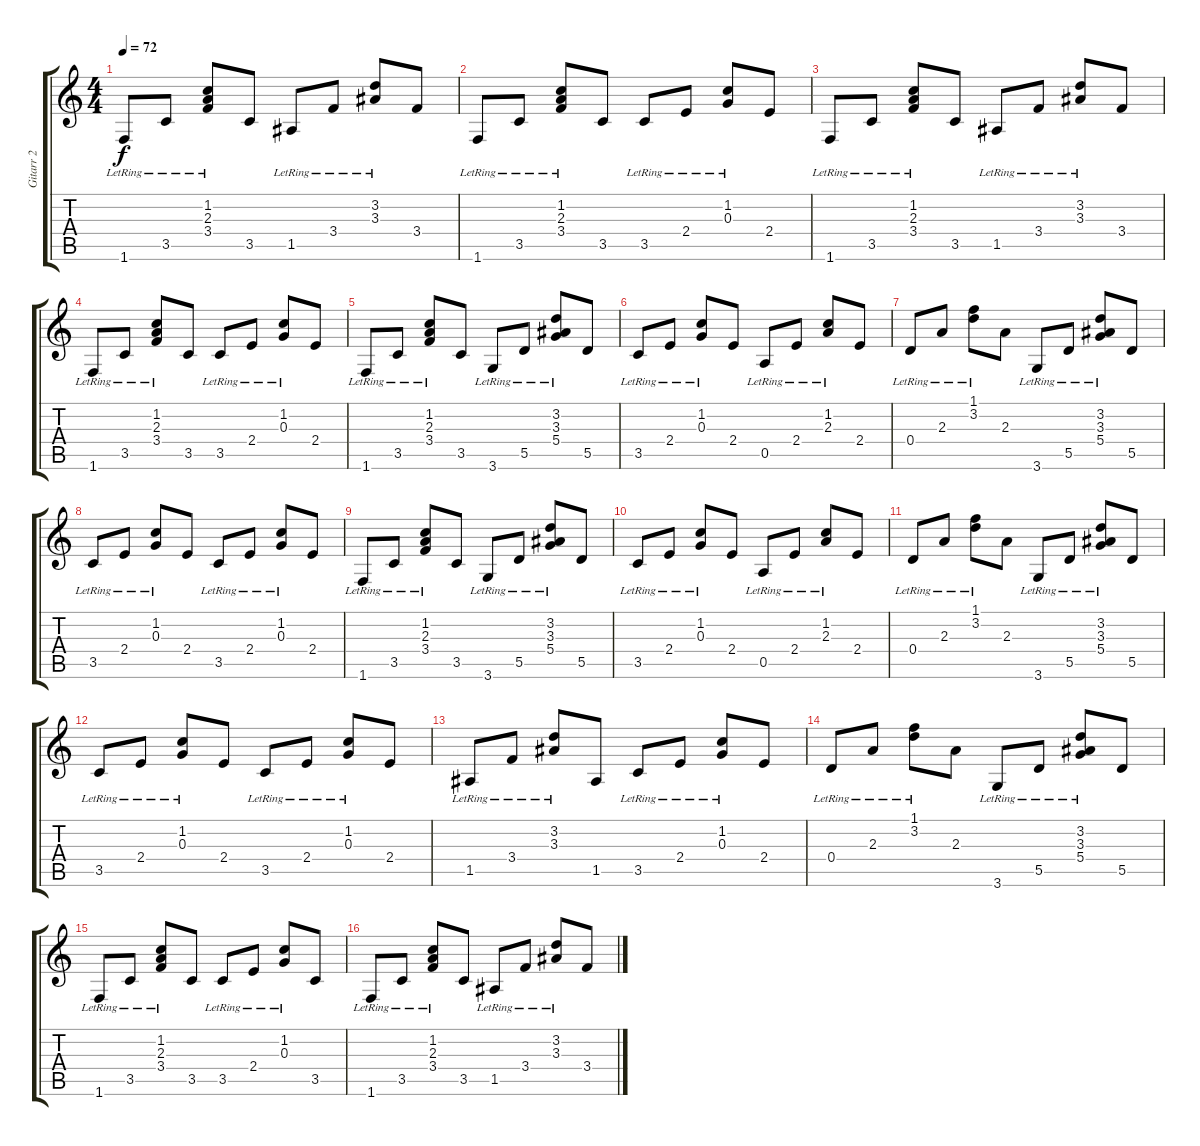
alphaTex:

\track ("Gitarr 2" "Gitarr 2") {instrument acousticguitarsteel}
\staff {score tabs}
\tuning (E4 B3 G3 D3 A2 E2) {hide}
\ts (4 4)
\tempo 72
\clef g2
\ks c
1.6{lr}.8{dy f instrument acousticguitarsteel} 3.5{lr}.8 (1.2{lr} 2.3{lr} 3.4{lr}).8 3.5.8 1.5{lr}.8 3.4{lr}.8 (3.2{lr} 3.3{lr}).8 3.4.8 |
1.6{lr}.8 3.5{lr}.8 (1.2{lr} 2.3{lr} 3.4{lr}).8 3.5.8 3.5{lr}.8 2.4{lr}.8 (1.2{lr} 0.3{lr}).8 2.4.8 |
1.6{lr}.8 3.5{lr}.8 (1.2{lr} 2.3{lr} 3.4{lr}).8 3.5.8 1.5{lr}.8 3.4{lr}.8 (3.2{lr} 3.3{lr}).8 3.4.8 |
1.6{lr}.8 3.5{lr}.8 (1.2{lr} 2.3{lr} 3.4{lr}).8 3.5.8 3.5{lr}.8 2.4{lr}.8 (1.2{lr} 0.3{lr}).8 2.4.8 |
1.6{lr}.8 3.5{lr}.8 (1.2{lr} 2.3{lr} 3.4{lr}).8 3.5.8 3.6{lr}.8 5.5{lr}.8 (3.2{lr} 3.3{lr} 5.4{lr}).8 5.5.8 |
3.5{lr}.8 2.4{lr}.8 (1.2{lr} 0.3{lr}).8 2.4.8 0.5{lr}.8 2.4{lr}.8 (1.2{lr} 2.3{lr}).8 2.4.8 |
0.4{lr}.8 2.3{lr}.8 (1.1{lr} 3.2{lr}).8 2.3.8 3.6{lr}.8 5.5{lr}.8 (3.2{lr} 3.3{lr} 5.4{lr}).8 5.5.8 |
3.5{lr}.8 2.4{lr}.8 (1.2{lr} 0.3{lr}).8 2.4.8 3.5{lr}.8 2.4{lr}.8 (1.2{lr} 0.3{lr}).8 2.4.8 |
1.6{lr}.8 3.5{lr}.8 (1.2{lr} 2.3{lr} 3.4{lr}).8 3.5.8 3.6{lr}.8 5.5{lr}.8 (3.2{lr} 3.3{lr} 5.4{lr}).8 5.5.8 |
3.5{lr}.8 2.4{lr}.8 (1.2{lr} 0.3{lr}).8 2.4.8 0.5{lr}.8 2.4{lr}.8 (1.2{lr} 2.3{lr}).8 2.4.8 |
0.4{lr}.8 2.3{lr}.8 (1.1{lr} 3.2{lr}).8 2.3.8 3.6{lr}.8 5.5{lr}.8 (3.2{lr} 3.3{lr} 5.4{lr}).8 5.5.8 |
3.5{lr}.8 2.4{lr}.8 (1.2{lr} 0.3{lr}).8 2.4.8 3.5{lr}.8 2.4{lr}.8 (1.2{lr} 0.3{lr}).8 2.4.8 |
1.5{lr}.8 3.4{lr}.8 (3.2{lr} 3.3{lr}).8 1.5.8 3.5{lr}.8 2.4{lr}.8 (1.2{lr} 0.3{lr}).8 2.4.8 |
0.4{lr}.8 2.3{lr}.8 (1.1{lr} 3.2{lr}).8 2.3.8 3.6{lr}.8 5.5{lr}.8 (3.2{lr} 3.3{lr} 5.4{lr}).8 5.5.8 |
1.6{lr}.8 3.5{lr}.8 (1.2{lr} 2.3{lr} 3.4{lr}).8 3.5.8 3.5{lr}.8 2.4{lr}.8 (1.2{lr} 0.3{lr}).8 3.5.8 |
1.6{lr}.8 3.5{lr}.8 (1.2{lr} 2.3{lr} 3.4{lr}).8 3.5.8 1.5{lr}.8 3.4{lr}.8 (3.2{lr} 3.3{lr}).8 3.4.8
